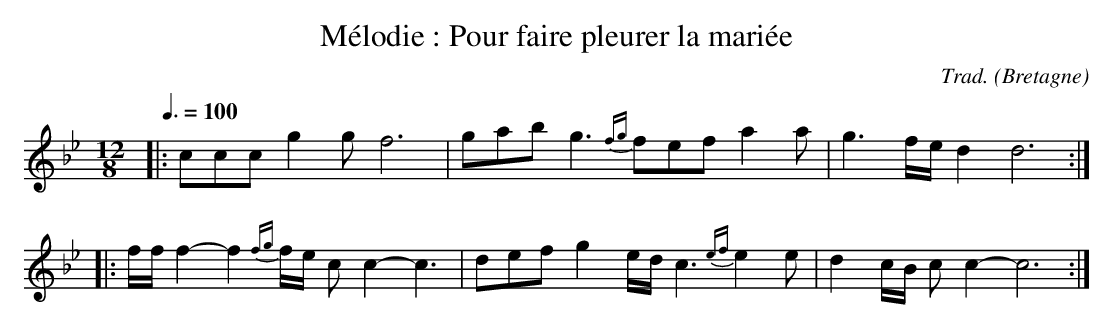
X:1
T:Mélodie : Pour faire pleurer la mariée
C:Trad.
O:Bretagne
M:12/8
L:1/8
Q:3/8=100
K:Bb
|: ccc g2 g f6 | gab g3 {fg}fef a2 a | g3 f/2e/2 d2 d6 ::
f/2f/2 f2- f2 {fg}f/2e/2 c c2- c3 | def g2 e/2d/2 c3 {ef}e2 e | d2 c/2B/2 c c2- c6 :|
